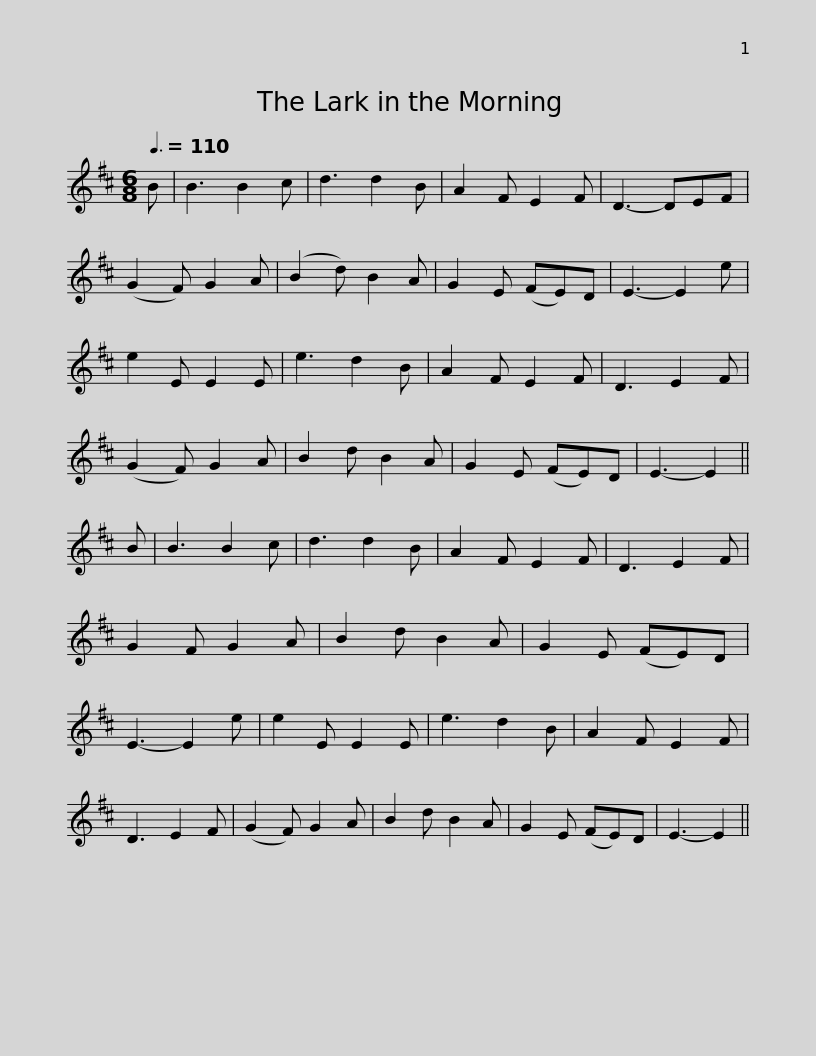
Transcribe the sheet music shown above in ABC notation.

X:1
L:1/8
Q:3/8=110
M:6/8
I:linebreak $
K:D
V:1 treble
V:1
 B | B3 B2 c | d3 d2 B | A2 F E2 F | D3- DEF | %5
 (G2 F) G2 A | (B2 d) B2 A | G2 E (FE)D | E3- E2 e | e2 E E2 E |$ %10
 e3 d2 B | A2 F E2 F | D3 E2 F | (G2 F) G2 A | B2 d B2 A | %15
 G2 E (FE)D | E3- E2 || B | B3 B2 c | d3 d2 B |$ %20
 A2 F E2 F | D3 E2 F | G2 F G2 A | B2 d B2 A | G2 E (FE)D | %25
 E3- E2 e | e2 E E2 E | e3 d2 B | A2 F E2 F |$ D3 E2 F | %30
 (G2 F) G2 A | B2 d B2 A | G2 E (FE)D | E3- E2 || %34
